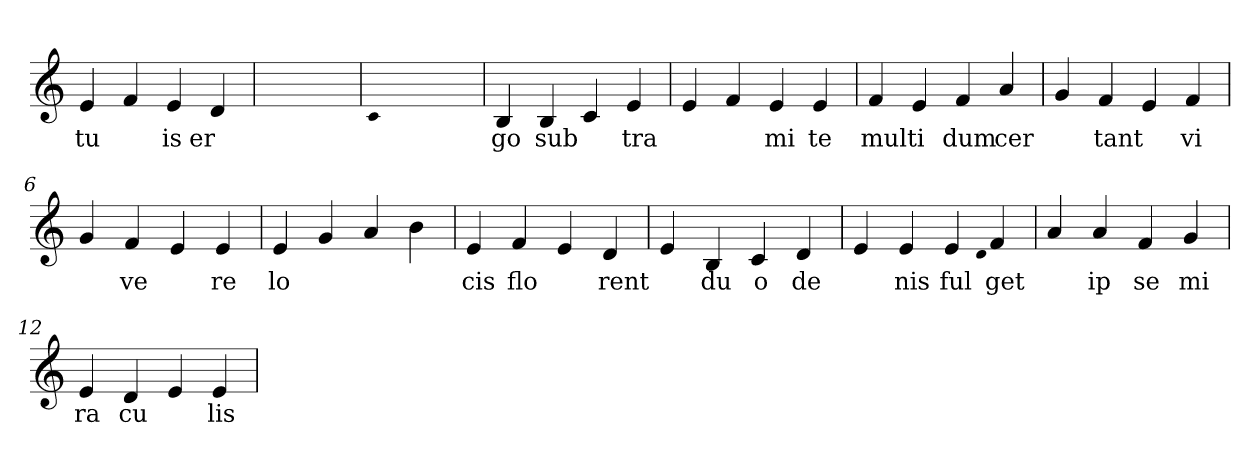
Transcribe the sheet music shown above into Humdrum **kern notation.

**kern	**text
*part1	*part1
*staff1	*staff1
*clefG2	*
=1	=1
4e	tu
4f	.
4e	is
4d	er
=2	=2
1ryy	.
=2	=2
qqc	.
1ryy	.
=2	=2
4B	go
4B	sub
4c	.
4e	tra
=3	=3
4e	.
4f	.
4e	mi
4e	te
=4	=4
4f	mul
4e	ti
4f	dum
4a	cer
=5	=5
4g	.
4f	tant
4e	.
4f	vi
=6	=6
4g	.
4f	ve
4e	.
4e	re
=7	=7
4e	lo
4g	.
4a	.
4b	.
=8	=8
4e	cis
4f	flo
4e	.
4d	rent
=9	=9
4e	.
4B	du
4c	o
4d	de
=10	=10
4e	.
4e	nis
4e	ful
qqd	.
4f	get
=11	=11
4a	.
4a	ip
4f	se
4g	mi
=12	=12
4e	ra
4d	cu
4e	.
4e	lis
=	=
*-	*-
